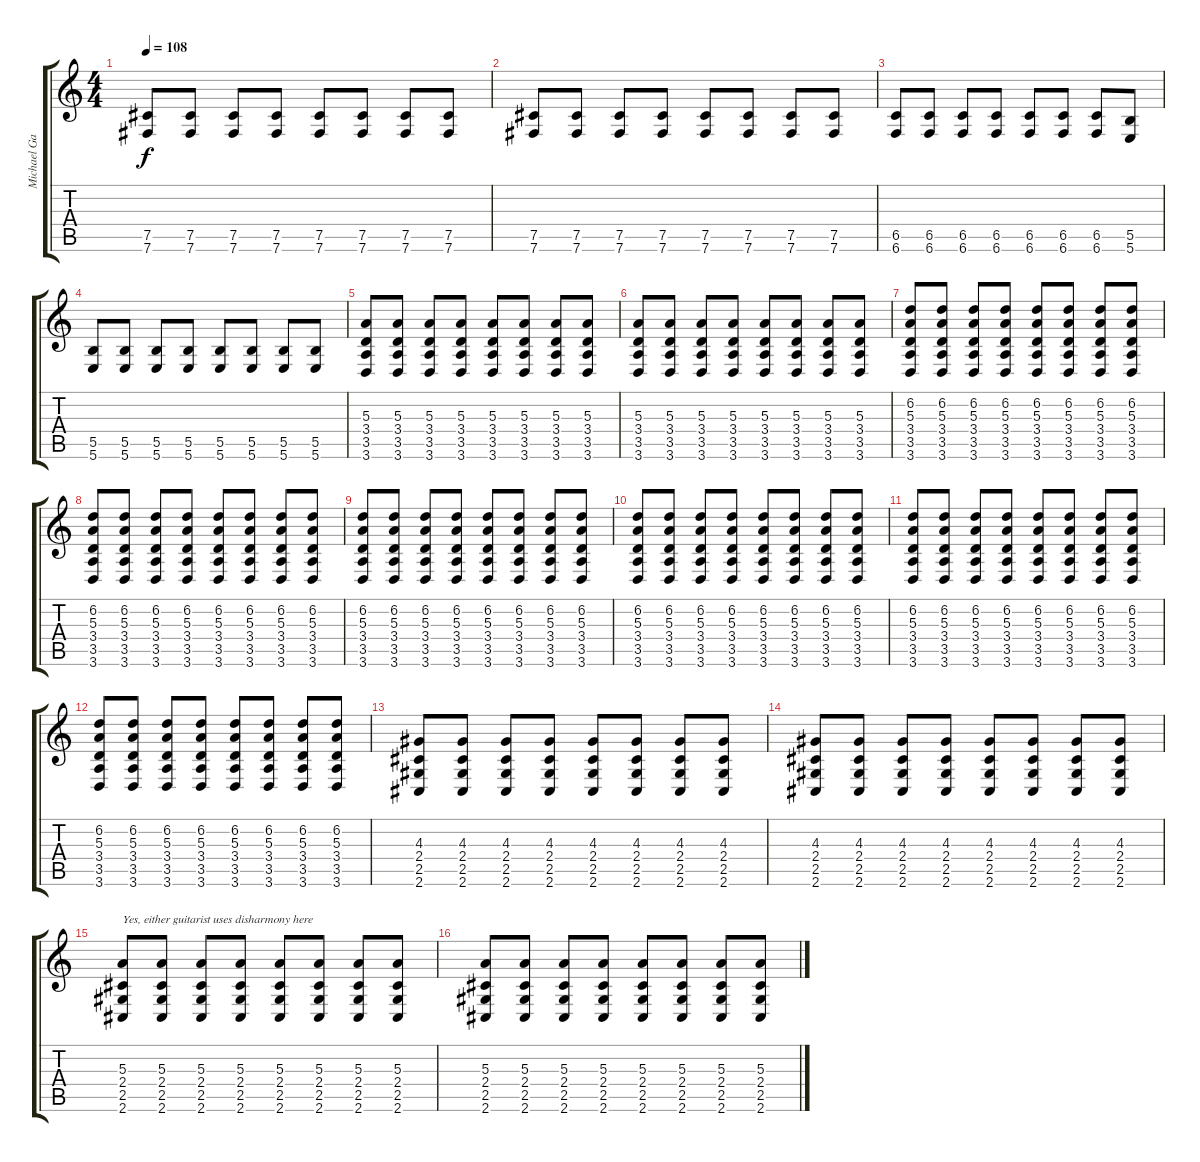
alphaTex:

\track ("Michael Gallagher" "Michael Ga") {instrument distortionguitar}
\staff {score tabs}
\tuning (Db4 Ab3 E3 B2 Gb2 B1) {hide}
\ts (4 4)
\tempo 108
\clef g2
\ks c
(7.5 7.6).8{dy f volume 16 balance 8} (7.5 7.6).8 (7.5 7.6).8 (7.5 7.6).8 (7.5 7.6).8 (7.5 7.6).8 (7.5 7.6).8 (7.5 7.6).8 |
(7.5 7.6).8 (7.5 7.6).8 (7.5 7.6).8 (7.5 7.6).8 (7.5 7.6).8 (7.5 7.6).8 (7.5 7.6).8 (7.5 7.6).8 |
(6.5 6.6).8 (6.5 6.6).8 (6.5 6.6).8 (6.5 6.6).8 (6.5 6.6).8 (6.5 6.6).8 (6.5 6.6).8 (5.5 5.6).8 |
(5.5 5.6).8 (5.5 5.6).8 (5.5 5.6).8 (5.5 5.6).8 (5.5 5.6).8 (5.5 5.6).8 (5.5 5.6).8 (5.5 5.6).8 |
(5.3 3.4 3.5 3.6).8 (5.3 3.4 3.5 3.6).8 (5.3 3.4 3.5 3.6).8 (5.3 3.4 3.5 3.6).8 (5.3 3.4 3.5 3.6).8 (5.3 3.4 3.5 3.6).8 (5.3 3.4 3.5 3.6).8 (5.3 3.4 3.5 3.6).8 |
(5.3 3.4 3.5 3.6).8 (5.3 3.4 3.5 3.6).8 (5.3 3.4 3.5 3.6).8 (5.3 3.4 3.5 3.6).8 (5.3 3.4 3.5 3.6).8 (5.3 3.4 3.5 3.6).8 (5.3 3.4 3.5 3.6).8 (5.3 3.4 3.5 3.6).8 |
(6.2 5.3 3.4 3.5 3.6).8 (6.2 5.3 3.4 3.5 3.6).8 (6.2 5.3 3.4 3.5 3.6).8 (6.2 5.3 3.4 3.5 3.6).8 (6.2 5.3 3.4 3.5 3.6).8 (6.2 5.3 3.4 3.5 3.6).8 (6.2 5.3 3.4 3.5 3.6).8 (6.2 5.3 3.4 3.5 3.6).8 |
(6.2 5.3 3.4 3.5 3.6).8 (6.2 5.3 3.4 3.5 3.6).8 (6.2 5.3 3.4 3.5 3.6).8 (6.2 5.3 3.4 3.5 3.6).8 (6.2 5.3 3.4 3.5 3.6).8 (6.2 5.3 3.4 3.5 3.6).8 (6.2 5.3 3.4 3.5 3.6).8 (6.2 5.3 3.4 3.5 3.6).8 |
(6.2 5.3 3.4 3.5 3.6).8 (6.2 5.3 3.4 3.5 3.6).8 (6.2 5.3 3.4 3.5 3.6).8 (6.2 5.3 3.4 3.5 3.6).8 (6.2 5.3 3.4 3.5 3.6).8 (6.2 5.3 3.4 3.5 3.6).8 (6.2 5.3 3.4 3.5 3.6).8 (6.2 5.3 3.4 3.5 3.6).8 |
(6.2 5.3 3.4 3.5 3.6).8 (6.2 5.3 3.4 3.5 3.6).8 (6.2 5.3 3.4 3.5 3.6).8 (6.2 5.3 3.4 3.5 3.6).8 (6.2 5.3 3.4 3.5 3.6).8 (6.2 5.3 3.4 3.5 3.6).8 (6.2 5.3 3.4 3.5 3.6).8 (6.2 5.3 3.4 3.5 3.6).8 |
(6.2 5.3 3.4 3.5 3.6).8 (6.2 5.3 3.4 3.5 3.6).8 (6.2 5.3 3.4 3.5 3.6).8 (6.2 5.3 3.4 3.5 3.6).8 (6.2 5.3 3.4 3.5 3.6).8 (6.2 5.3 3.4 3.5 3.6).8 (6.2 5.3 3.4 3.5 3.6).8 (6.2 5.3 3.4 3.5 3.6).8 |
(6.2 5.3 3.4 3.5 3.6).8 (6.2 5.3 3.4 3.5 3.6).8 (6.2 5.3 3.4 3.5 3.6).8 (6.2 5.3 3.4 3.5 3.6).8 (6.2 5.3 3.4 3.5 3.6).8 (6.2 5.3 3.4 3.5 3.6).8 (6.2 5.3 3.4 3.5 3.6).8 (6.2 5.3 3.4 3.5 3.6).8 |
(4.3 2.4 2.5 2.6).8 (4.3 2.4 2.5 2.6).8 (4.3 2.4 2.5 2.6).8 (4.3 2.4 2.5 2.6).8 (4.3 2.4 2.5 2.6).8 (4.3 2.4 2.5 2.6).8 (4.3 2.4 2.5 2.6).8 (4.3 2.4 2.5 2.6).8 |
(4.3 2.4 2.5 2.6).8 (4.3 2.4 2.5 2.6).8 (4.3 2.4 2.5 2.6).8 (4.3 2.4 2.5 2.6).8 (4.3 2.4 2.5 2.6).8 (4.3 2.4 2.5 2.6).8 (4.3 2.4 2.5 2.6).8 (4.3 2.4 2.5 2.6).8 |
(5.3 2.4 2.5 2.6).8{txt "Yes, either guitarist uses disharmony here"} (5.3 2.4 2.5 2.6).8 (5.3 2.4 2.5 2.6).8 (5.3 2.4 2.5 2.6).8 (5.3 2.4 2.5 2.6).8 (5.3 2.4 2.5 2.6).8 (5.3 2.4 2.5 2.6).8 (5.3 2.4 2.5 2.6).8 |
(5.3 2.4 2.5 2.6).8 (5.3 2.4 2.5 2.6).8 (5.3 2.4 2.5 2.6).8 (5.3 2.4 2.5 2.6).8 (5.3 2.4 2.5 2.6).8 (5.3 2.4 2.5 2.6).8 (5.3 2.4 2.5 2.6).8 (5.3 2.4 2.5 2.6).8
